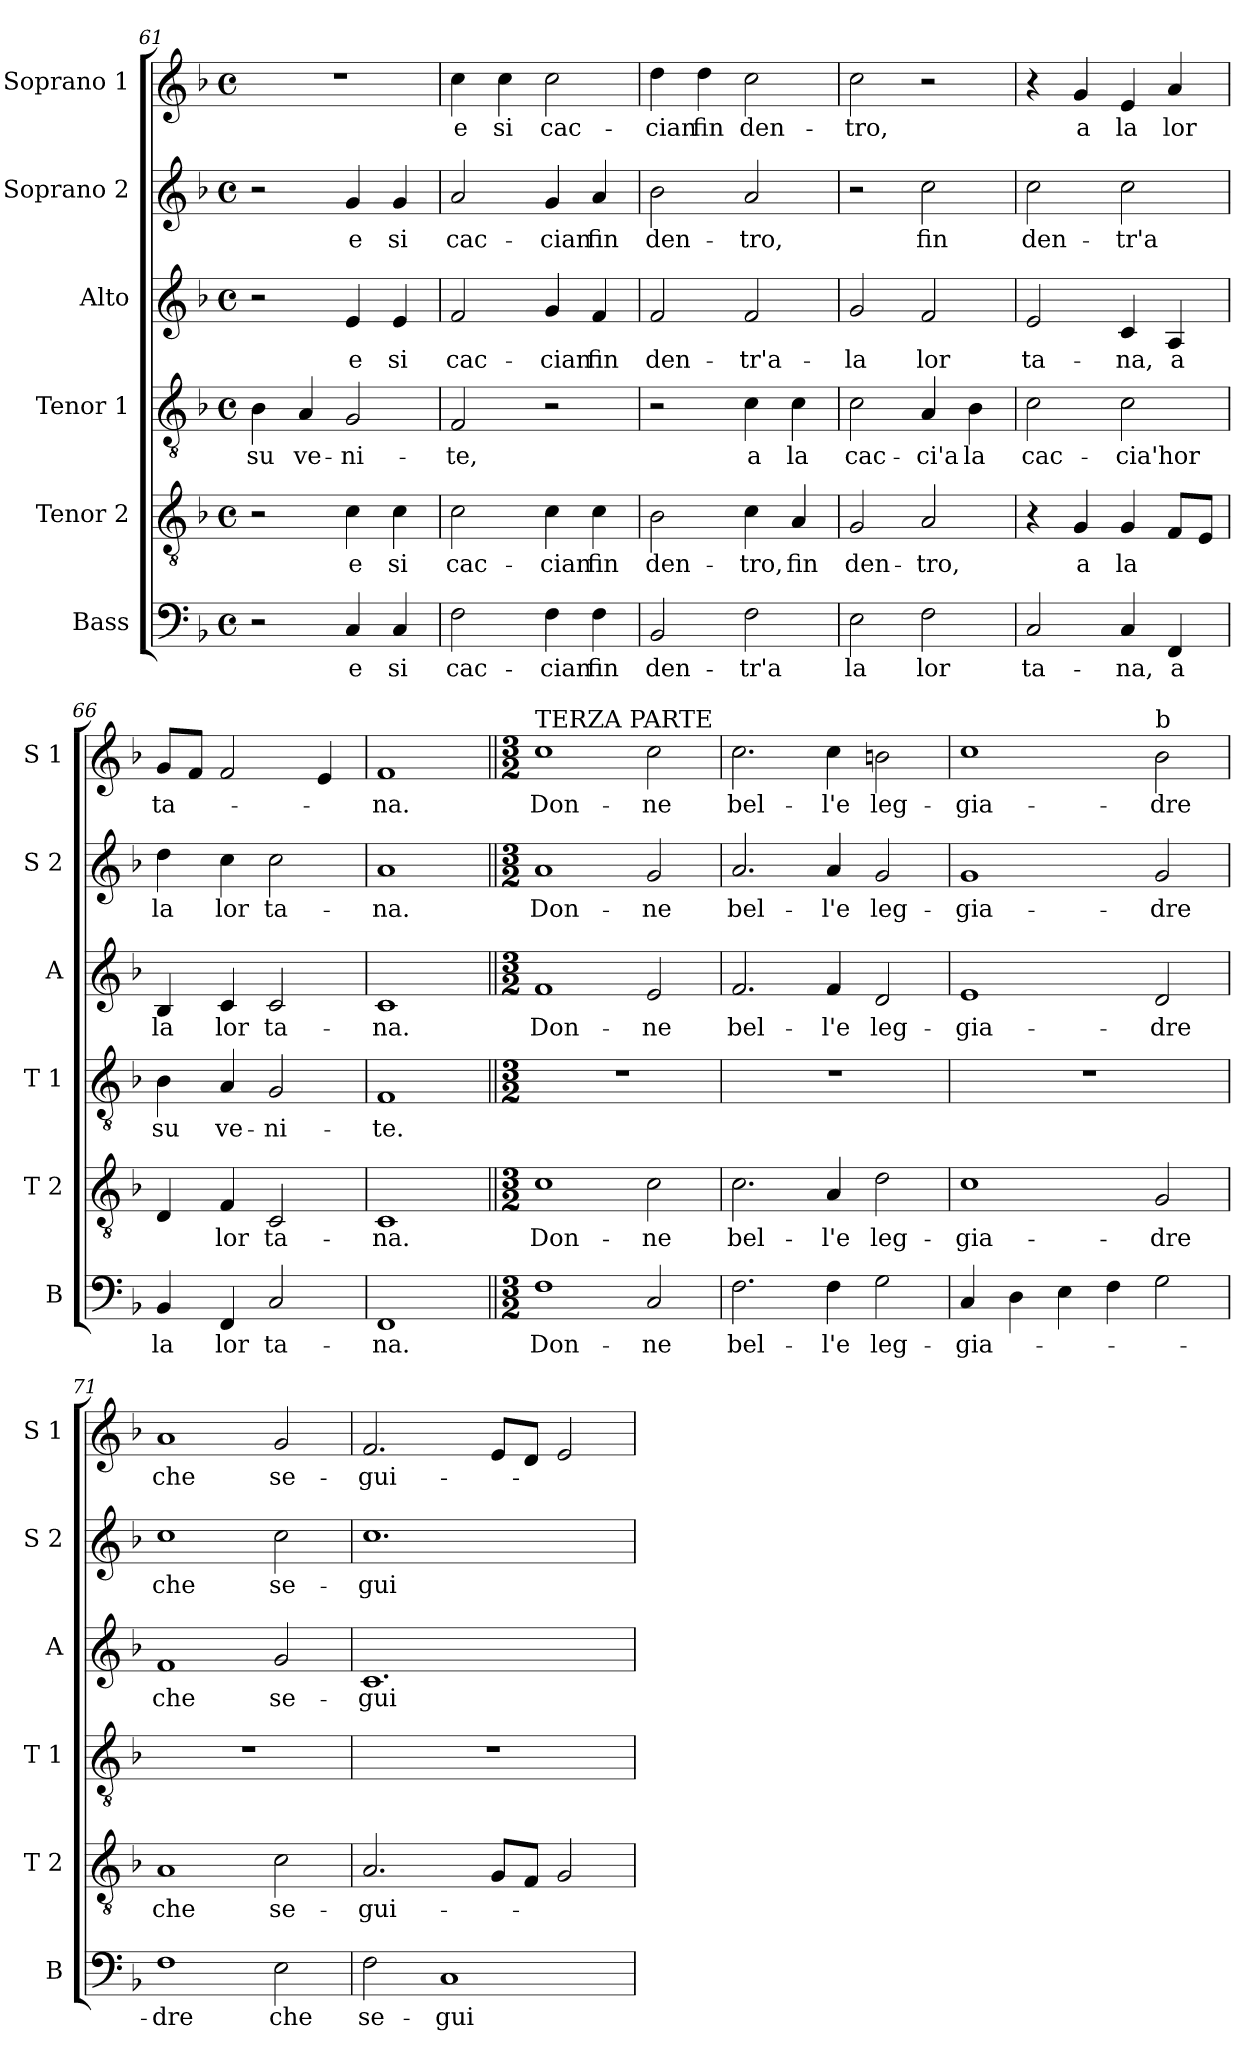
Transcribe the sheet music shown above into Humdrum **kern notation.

**kern	**text	**kern	**text	**kern	**text	**kern	**text	**kern	**text	**kern	**text
*part6	*part6	*part5	*part5	*part4	*part4	*part3	*part3	*part2	*part2	*part1	*part1
*staff6	*staff6	*staff5	*staff5	*staff4	*staff4	*staff3	*staff3	*staff2	*staff2	*staff1	*staff1
*I"Bass	*	*I"Tenor 2	*	*I"Tenor 1	*	*I"Alto	*	*I"Soprano 2	*	*I"Soprano 1	*
*I'B	*	*I'T 2	*	*I'T 1	*	*I'A	*	*I'S 2	*	*I'S 1	*
*clefF4	*	*clefGv2	*	*clefGv2	*	*clefG2	*	*clefG2	*	*clefG2	*
*k[b-]	*	*k[b-]	*	*k[b-]	*	*k[b-]	*	*k[b-]	*	*k[b-]	*
*F:	*	*F:	*	*F:	*	*F:	*	*F:	*	*F:	*
*M4/4	*	*M4/4	*	*M4/4	*	*M4/4	*	*M4/4	*	*M4/4	*
*met(c)	*	*met(c)	*	*met(c)	*	*met(c)	*	*met(c)	*	*met(c)	*
=61	=61	=61	=61	=61	=61	=61	=61	=61	=61	=61	=61
!	!	!	!	!	!LO:LY:b	!	!	!	!	!	!
2r	.	2r	.	4B-\	su	2r	.	2r	.	1r	.
!	!	!	!	!	!LO:LY:b	!	!	!	!	!	!
.	.	.	.	4A/	ve-	.	.	.	.	.	.
!	!LO:LY:b	!	!LO:LY:b	!	!LO:LY:b	!	!LO:LY:b	!	!LO:LY:b	!	!
4C/	e	4c\	e	2G/	-ni-	4e/	e	4g/	e	.	.
!	!LO:LY:b	!	!LO:LY:b	!	!	!	!LO:LY:b	!	!LO:LY:b	!	!
4C/	si	4c\	si	.	.	4e/	si	4g/	si	.	.
!!LO:PB:g=z
=62	=62	=62	=62	=62	=62	=62	=62	=62	=62	=62	=62
!	!LO:LY:b	!	!LO:LY:b	!	!LO:LY:b	!	!LO:LY:b	!	!LO:LY:b	!	!LO:LY:b
2F\	cac-	2c\	cac-	2F/	-te,	2f/	cac-	2a/	cac-	4cc\	e
!	!	!	!	!	!	!	!	!	!	!	!LO:LY:b
.	.	.	.	.	.	.	.	.	.	4cc\	si
!	!LO:LY:b	!	!LO:LY:b	!	!	!	!LO:LY:b	!	!LO:LY:b	!	!LO:LY:b
4F\	-cian	4c\	-cian	2r	.	4g/	-cian	4g/	-cian	2cc\	cac-
!	!LO:LY:b	!	!LO:LY:b	!	!	!	!LO:LY:b	!	!LO:LY:b	!	!
4F\	fin	4c\	fin	.	.	4f/	fin	4a/	fin	.	.
=63	=63	=63	=63	=63	=63	=63	=63	=63	=63	=63	=63
!	!LO:LY:b	!	!LO:LY:b	!	!	!	!LO:LY:b	!	!LO:LY:b	!	!LO:LY:b
2BB-/	den-	2B-\	den-	2r	.	2f/	den-	2b-\	den-	4dd\	-cian
!	!	!	!	!	!	!	!	!	!	!	!LO:LY:b
.	.	.	.	.	.	.	.	.	.	4dd\	fin
!	!LO:LY:b	!	!LO:LY:b	!	!LO:LY:b	!	!LO:LY:b	!	!LO:LY:b	!	!LO:LY:b
2F\	-tr'a	4c\	-tro,	4c\	a	2f/	-tr'a-	2a/	-tro,	2cc\	den-
!	!	!	!LO:LY:b	!	!LO:LY:b	!	!	!	!	!	!
.	.	4A/	fin	4c\	la	.	.	.	.	.	.
=64	=64	=64	=64	=64	=64	=64	=64	=64	=64	=64	=64
!	!LO:LY:b	!	!LO:LY:b	!	!LO:LY:b	!	!LO:LY:b	!	!	!	!LO:LY:b
2E\	la	2G/	den-	2c\	cac-	2g/	-la	2r	.	2cc\	-tro,
!	!LO:LY:b	!	!LO:LY:b	!	!LO:LY:b	!	!LO:LY:b	!	!LO:LY:b	!	!
2F\	lor	2A/	-tro,	4A/	-ci'a	2f/	lor	2cc\	fin	2r	.
!	!	!	!	!	!LO:LY:b	!	!	!	!	!	!
.	.	.	.	4B-\	la	.	.	.	.	.	.
=65	=65	=65	=65	=65	=65	=65	=65	=65	=65	=65	=65
!	!LO:LY:b	!	!	!	!LO:LY:b	!	!LO:LY:b	!	!LO:LY:b	!	!
2C/	ta-	4r	.	2c\	cac-	2e/	ta-	2cc\	den-	4r	.
!	!	!	!LO:LY:b	!	!	!	!	!	!	!	!LO:LY:b
.	.	4G/	a	.	.	.	.	.	.	4g/	a
!	!LO:LY:b	!	!LO:LY:b	!	!LO:LY:b	!	!LO:LY:b	!	!LO:LY:b	!	!LO:LY:b
4C/	-na,	4G/	la	2c\	-cia'hor	4c/	-na,	2cc\	-tr'a	4e/	la
!	!LO:LY:b	!	!	!	!	!	!LO:LY:b	!	!	!	!LO:LY:b
4FF/	a	8F/L	.	.	.	4A/	a	.	.	4a/	lor
.	.	8E/J	.	.	.	.	.	.	.	.	.
=66	=66	=66	=66	=66	=66	=66	=66	=66	=66	=66	=66
!	!LO:LY:b	!	!	!	!LO:LY:b	!	!LO:LY:b	!	!LO:LY:b	!	!LO:LY:b
4BB-/	la	4D/	.	4B-\	su	4B-/	la	4dd\	la	8g/L	ta-
.	.	.	.	.	.	.	.	.	.	8f/J	.
!	!LO:LY:b	!	!LO:LY:b	!	!LO:LY:b	!	!LO:LY:b	!	!LO:LY:b	!	!
4FF/	lor	4F/	lor	4A/	ve-	4c/	lor	4cc\	lor	2f/	.
!	!LO:LY:b	!	!LO:LY:b	!	!LO:LY:b	!	!LO:LY:b	!	!LO:LY:b	!	!
2C/	ta-	2C/	ta-	2G/	-ni-	2c/	ta-	2cc\	ta-	.	.
.	.	.	.	.	.	.	.	.	.	4e/	.
=67	=67	=67	=67	=67	=67	=67	=67	=67	=67	=67	=67
!	!LO:LY:b	!	!LO:LY:b	!	!LO:LY:b	!	!LO:LY:b	!	!LO:LY:b	!	!LO:LY:b
1FF	-na.	1C	-na.	1F	-te.	1c	-na.	1a	-na.	1f	-na.
!!LO:LB:g=z
=68||	=68||	=68||	=68||	=68||	=68||	=68||	=68||	=68||	=68||	=68||	=68||
*M3/2	*	*M3/2	*	*M3/2	*	*M3/2	*	*M3/2	*	*M3/2	*
!	!	!	!	!	!	!	!	!	!	!LO:TX:a:t=TERZA PARTE	!
!	!LO:LY:b	!	!LO:LY:b	!	!	!	!LO:LY:b	!	!LO:LY:b	!	!LO:LY:b
1F	Don-	1c	Don-	1.r	.	1f	Don-	1a	Don-	1cc	Don-
!	!LO:LY:b	!	!LO:LY:b	!	!	!	!LO:LY:b	!	!LO:LY:b	!	!LO:LY:b
2C/	-ne	2c\	-ne	.	.	2e/	-ne	2g/	-ne	2cc\	-ne
=69	=69	=69	=69	=69	=69	=69	=69	=69	=69	=69	=69
!	!LO:LY:b	!	!LO:LY:b	!	!	!	!LO:LY:b	!	!LO:LY:b	!	!LO:LY:b
2.F\	bel-	2.c\	bel-	1.r	.	2.f/	bel-	2.a/	bel-	2.cc\	bel-
!	!LO:LY:b	!	!LO:LY:b	!	!	!	!LO:LY:b	!	!LO:LY:b	!	!LO:LY:b
4F\	-l'e	4A/	-l'e	.	.	4f/	-l'e	4a/	-l'e	4cc\	-l'e
!	!LO:LY:b	!	!LO:LY:b	!	!	!	!LO:LY:b	!	!LO:LY:b	!	!LO:LY:b
2G\	leg-	2d\	leg-	.	.	2d/	leg-	2g/	leg-	2bn\	leg-
=70	=70	=70	=70	=70	=70	=70	=70	=70	=70	=70	=70
!	!LO:LY:b	!	!LO:LY:b	!	!	!	!LO:LY:b	!	!LO:LY:b	!	!LO:LY:b
4C/	-gia-	1c	-gia-	1.r	.	1e	-gia-	1g	-gia-	1cc	-gia-
4D\	.	.	.	.	.	.	.	.	.	.	.
4E\	.	.	.	.	.	.	.	.	.	.	.
4F\	.	.	.	.	.	.	.	.	.	.	.
!	!	!	!	!	!	!	!	!	!	!LO:TX:a:t=b	!
!	!	!	!LO:LY:b	!	!	!	!LO:LY:b	!	!LO:LY:b	!	!LO:LY:b
2G\	.	2G/	-dre	.	.	2d/	-dre	2g/	-dre	2b-\	-dre
=71	=71	=71	=71	=71	=71	=71	=71	=71	=71	=71	=71
!	!LO:LY:b	!	!LO:LY:b	!	!	!	!LO:LY:b	!	!LO:LY:b	!	!LO:LY:b
1F	-dre	1A	che	1.r	.	1f	che	1cc	che	1a	che
!	!LO:LY:b	!	!LO:LY:b	!	!	!	!LO:LY:b	!	!LO:LY:b	!	!LO:LY:b
2E\	che	2c\	se-	.	.	2g/	se-	2cc\	se-	2g/	se-
=72	=72	=72	=72	=72	=72	=72	=72	=72	=72	=72	=72
!	!LO:LY:b	!	!LO:LY:b	!	!	!	!LO:LY:b	!	!LO:LY:b	!	!LO:LY:b
2F\	se-	2.A/	-gui-	1.r	.	1.c	-gui-	1.cc	-gui-	2.f/	-gui-
!	!LO:LY:b	!	!	!	!	!	!	!	!	!	!
1C	-gui-	.	.	.	.	.	.	.	.	.	.
.	.	8G/L	.	.	.	.	.	.	.	8e/L	.
.	.	8F/J	.	.	.	.	.	.	.	8d/J	.
.	.	2G/	.	.	.	.	.	.	.	2e/	.
=	=	=	=	=	=	=	=	=	=	=	=
*-	*-	*-	*-	*-	*-	*-	*-	*-	*-	*-	*-
